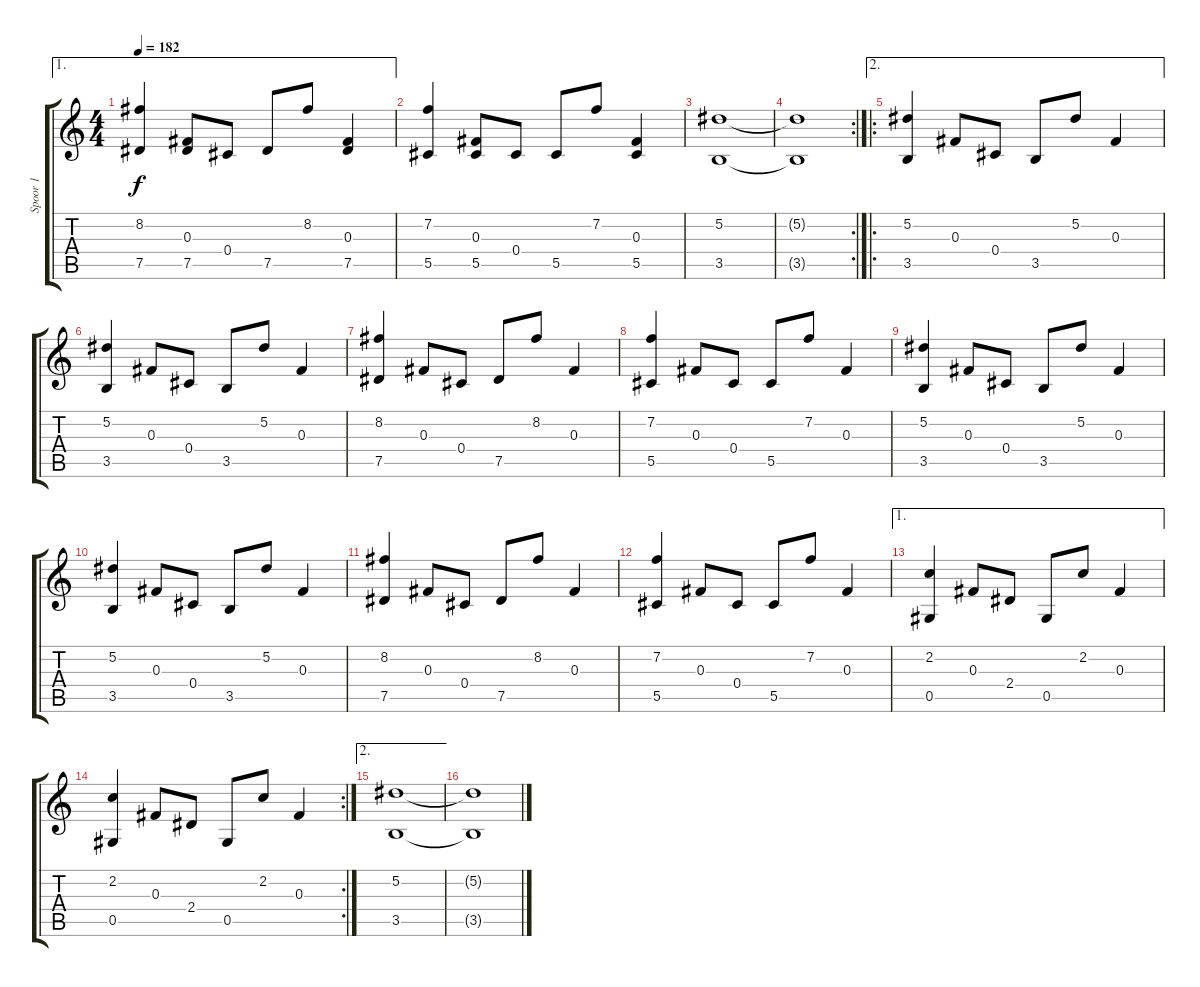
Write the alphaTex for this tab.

\track ("Spoor 1" "Spoor 1") {instrument acousticguitarnylon}
\staff {score tabs}
\tuning (Eb4 Bb3 Gb3 Db3 Ab2 Eb2) {hide}
\ae 1
\ts (4 4)
\tempo 182
\clef g2
\ks c
(8.2 7.5).4{dy f} (0.3 7.5).8 0.4.8 7.5.8 8.2.8 (0.3 7.5).4 |
(7.2 5.5).4 (0.3 5.5).8 0.4.8 5.5.8 7.2.8 (0.3 5.5).4 |
(5.2 3.5).1 |
\rc 2
(5.2{t} 3.5{t}).1 |
\ae 2
\ro
(5.2 3.5).4 0.3.8 0.4.8 3.5.8 5.2.8 0.3.4 |
(5.2 3.5).4 0.3.8 0.4.8 3.5.8 5.2.8 0.3.4 |
(8.2 7.5).4 0.3.8 0.4.8 7.5.8 8.2.8 0.3.4 |
(7.2 5.5).4 0.3.8 0.4.8 5.5.8 7.2.8 0.3.4 |
(5.2 3.5).4 0.3.8 0.4.8 3.5.8 5.2.8 0.3.4 |
(5.2 3.5).4 0.3.8 0.4.8 3.5.8 5.2.8 0.3.4 |
(8.2 7.5).4 0.3.8 0.4.8 7.5.8 8.2.8 0.3.4 |
(7.2 5.5).4 0.3.8 0.4.8 5.5.8 7.2.8 0.3.4 |
\ae 1
(2.2 0.5).4 0.3.8 2.4.8 0.5.8 2.2.8 0.3.4 |
\rc 2
(2.2 0.5).4 0.3.8 2.4.8 0.5.8 2.2.8 0.3.4 |
\ae 2
(5.2 3.5).1 |
(5.2{t} 3.5{t}).1
